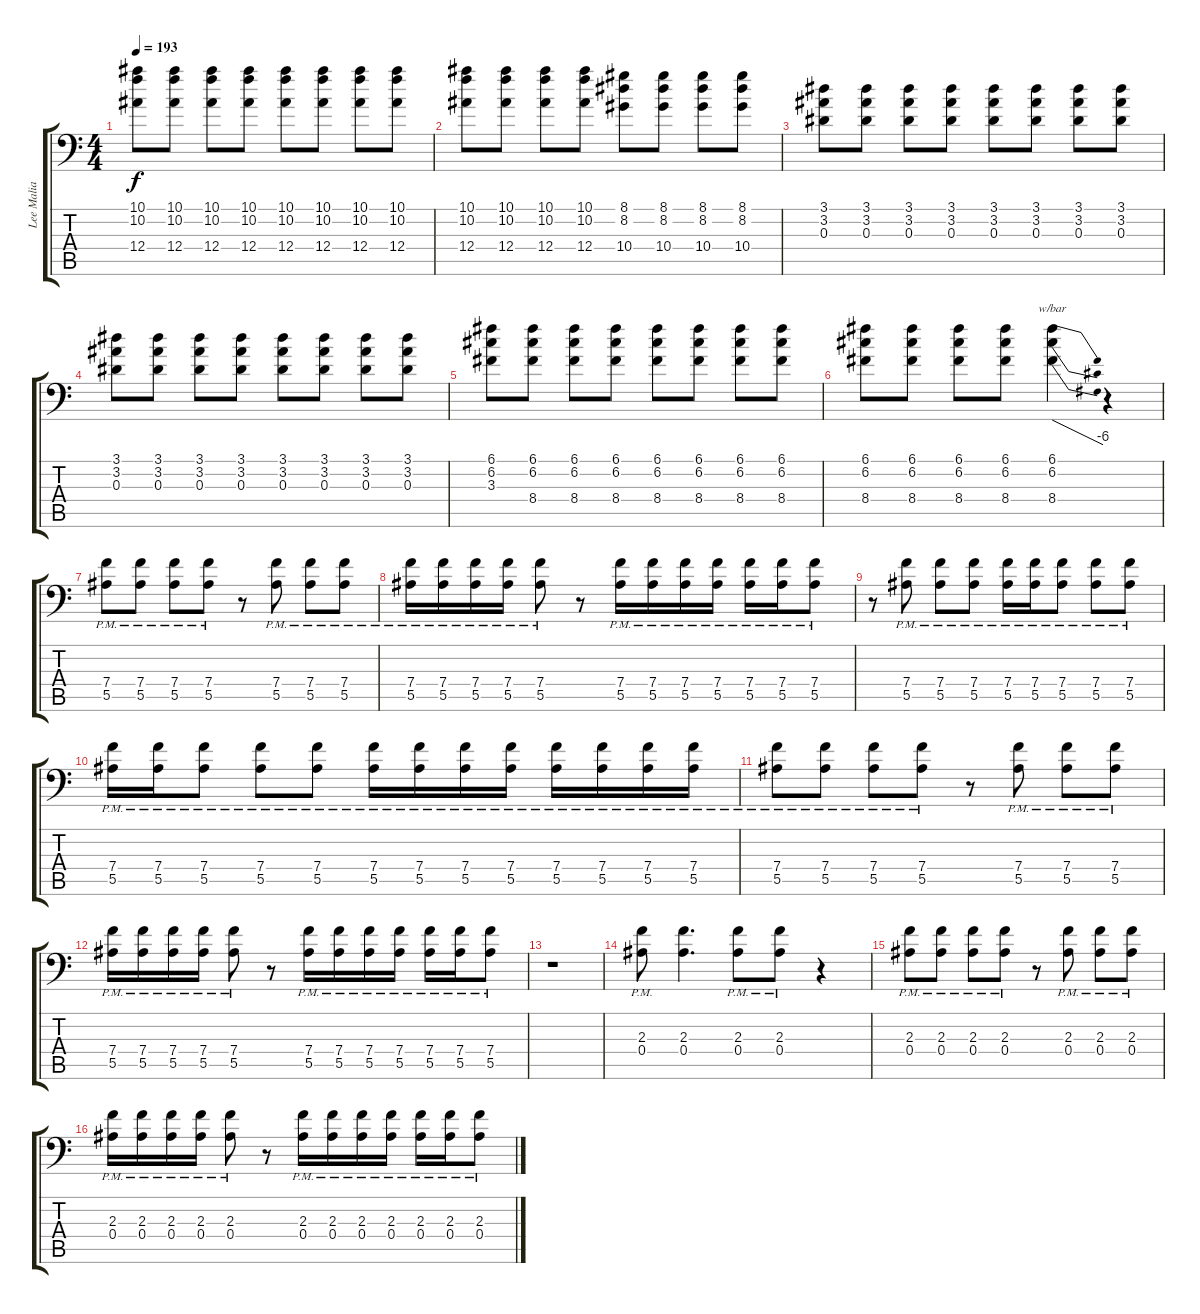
\track ("Lee Malia" "Lee Malia") {instrument distortionguitar}
\staff {score tabs}
\tuning (C4 G3 Eb3 Bb2 F2 Bb1) {hide}
\ts (4 4)
\tempo 193
\clef f4
\ks c
(10.1 10.2 12.4).8{dy f} (10.1 10.2 12.4).8 (10.1 10.2 12.4).8 (10.1 10.2 12.4).8 (10.1 10.2 12.4).8 (10.1 10.2 12.4).8 (10.1 10.2 12.4).8 (10.1 10.2 12.4).8 |
(10.1 10.2 12.4).8 (10.1 10.2 12.4).8 (10.1 10.2 12.4).8 (10.1 10.2 12.4).8 (8.1 8.2 10.4).8 (8.1 8.2 10.4).8 (8.1 8.2 10.4).8 (8.1 8.2 10.4).8 |
(3.1 3.2 0.3).8 (3.1 3.2 0.3).8 (3.1 3.2 0.3).8 (3.1 3.2 0.3).8 (3.1 3.2 0.3).8 (3.1 3.2 0.3).8 (3.1 3.2 0.3).8 (3.1 3.2 0.3).8 |
(3.1 3.2 0.3).8 (3.1 3.2 0.3).8 (3.1 3.2 0.3).8 (3.1 3.2 0.3).8 (3.1 3.2 0.3).8 (3.1 3.2 0.3).8 (3.1 3.2 0.3).8 (3.1 3.2 0.3).8 |
(6.1 6.2 3.3).8 (6.1 6.2 8.4).8 (6.1 6.2 8.4).8 (6.1 6.2 8.4).8 (6.1 6.2 8.4).8 (6.1 6.2 8.4).8 (6.1 6.2 8.4).8 (6.1 6.2 8.4).8 |
(6.1 6.2 8.4).8 (6.1 6.2 8.4).8 (6.1 6.2 8.4).8 (6.1 6.2 8.4).8 (6.1 6.2 8.4).4{tbe (dive default 0 0 60 -24)} r.4 |
(7.4{pm} 5.5{pm}).8{volume 13 balance 0 instrument distortionguitar} (7.4{pm} 5.5{pm}).8 (7.4{pm} 5.5{pm}).8 (7.4{pm} 5.5{pm}).8 r.8 (7.4{pm} 5.5{pm}).8 (7.4{pm} 5.5{pm}).8 (7.4{pm} 5.5{pm}).8 |
(7.4{pm} 5.5{pm}).16 (7.4{pm} 5.5{pm}).16 (7.4{pm} 5.5{pm}).16 (7.4{pm} 5.5{pm}).16 (7.4{pm} 5.5{pm}).8 r.8 (7.4{pm} 5.5{pm}).16 (7.4{pm} 5.5{pm}).16 (7.4{pm} 5.5{pm}).16 (7.4{pm} 5.5{pm}).16 (7.4{pm} 5.5{pm}).16 (7.4{pm} 5.5{pm}).16 (7.4{pm} 5.5{pm}).8 |
r.8 (7.4{pm} 5.5{pm}).8 (7.4{pm} 5.5{pm}).8 (7.4{pm} 5.5{pm}).8 (7.4{pm} 5.5{pm}).16 (7.4{pm} 5.5{pm}).16 (7.4{pm} 5.5{pm}).8 (7.4{pm} 5.5{pm}).8 (7.4{pm} 5.5{pm}).8 |
(7.4{pm} 5.5{pm}).16 (7.4{pm} 5.5{pm}).16 (7.4{pm} 5.5{pm}).8 (7.4{pm} 5.5{pm}).8 (7.4{pm} 5.5{pm}).8 (7.4{pm} 5.5{pm}).16 (7.4{pm} 5.5{pm}).16 (7.4{pm} 5.5{pm}).16 (7.4{pm} 5.5{pm}).16 (7.4{pm} 5.5{pm}).16 (7.4{pm} 5.5{pm}).16 (7.4{pm} 5.5{pm}).16 (7.4{pm} 5.5{pm}).16 |
(7.4{pm} 5.5{pm}).8 (7.4{pm} 5.5{pm}).8 (7.4{pm} 5.5{pm}).8 (7.4{pm} 5.5{pm}).8 r.8 (7.4{pm} 5.5{pm}).8 (7.4{pm} 5.5{pm}).8 (7.4{pm} 5.5{pm}).8 |
(7.4{pm} 5.5{pm}).16 (7.4{pm} 5.5{pm}).16 (7.4{pm} 5.5{pm}).16 (7.4{pm} 5.5{pm}).16 (7.4{pm} 5.5{pm}).8 r.8 (7.4{pm} 5.5{pm}).16 (7.4{pm} 5.5{pm}).16 (7.4{pm} 5.5{pm}).16 (7.4{pm} 5.5{pm}).16 (7.4{pm} 5.5{pm}).16 (7.4{pm} 5.5{pm}).16 (7.4{pm} 5.5{pm}).8 |
r.1 |
(2.3{pm} 0.4).8 (2.3 0.4).4{d} (2.3{pm} 0.4{pm}).8 (2.3{pm} 0.4{pm}).8 r.4 |
(2.3{pm} 0.4{pm}).8 (2.3{pm} 0.4{pm}).8 (2.3{pm} 0.4{pm}).8 (2.3{pm} 0.4{pm}).8 r.8 (2.3{pm} 0.4{pm}).8 (2.3{pm} 0.4{pm}).8 (2.3{pm} 0.4{pm}).8 |
(2.3{pm} 0.4{pm}).16 (2.3{pm} 0.4{pm}).16 (2.3{pm} 0.4{pm}).16 (2.3{pm} 0.4{pm}).16 (2.3{pm} 0.4{pm}).8 r.8 (2.3{pm} 0.4{pm}).16 (2.3{pm} 0.4{pm}).16 (2.3{pm} 0.4{pm}).16 (2.3{pm} 0.4{pm}).16 (2.3{pm} 0.4{pm}).16 (2.3{pm} 0.4{pm}).16 (2.3{pm} 0.4{pm}).8
